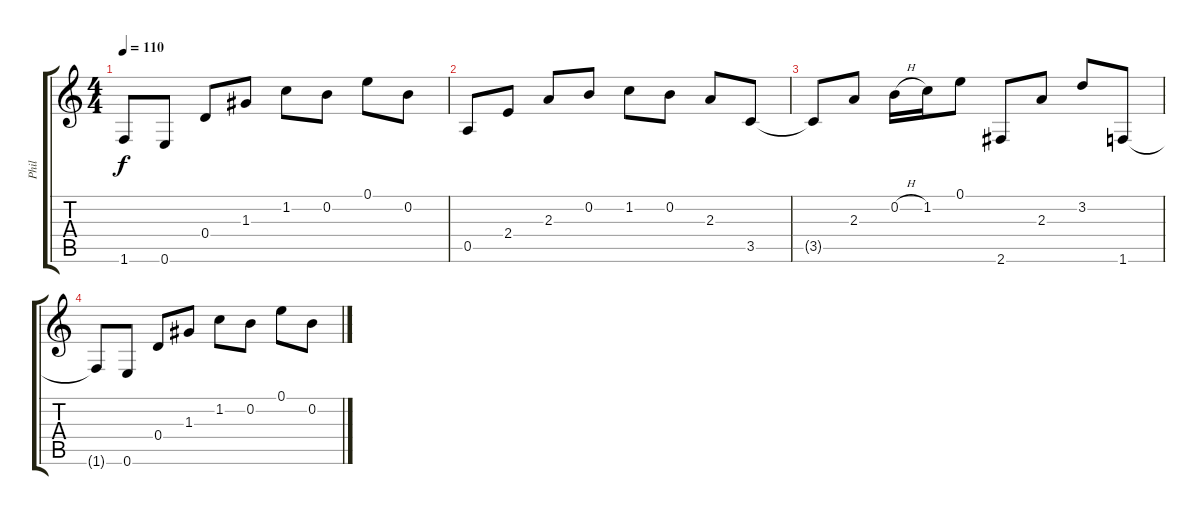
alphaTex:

\track ("Phil" "Phil") {instrument distortionguitar}
\staff {score tabs}
\tuning (E4 B3 G3 D3 A2 E2) {hide}
\ts (4 4)
\tempo 110
\clef g2
\ks c
1.6{t}.8{dy f} 0.6.8 0.4.8 1.3.8 1.2.8 0.2.8 0.1.8 0.2.8 |
0.5.8 2.4.8 2.3.8 0.2.8 1.2.8 0.2.8 2.3.8 3.5.8 |
3.5{t}.8 2.3.8 0.2{h}.16 1.2.16 0.1.8 2.6.8 2.3.8 3.2.8 1.6.8 |
1.6{t}.8 0.6.8 0.4.8 1.3.8 1.2.8 0.2.8 0.1.8 0.2.8
